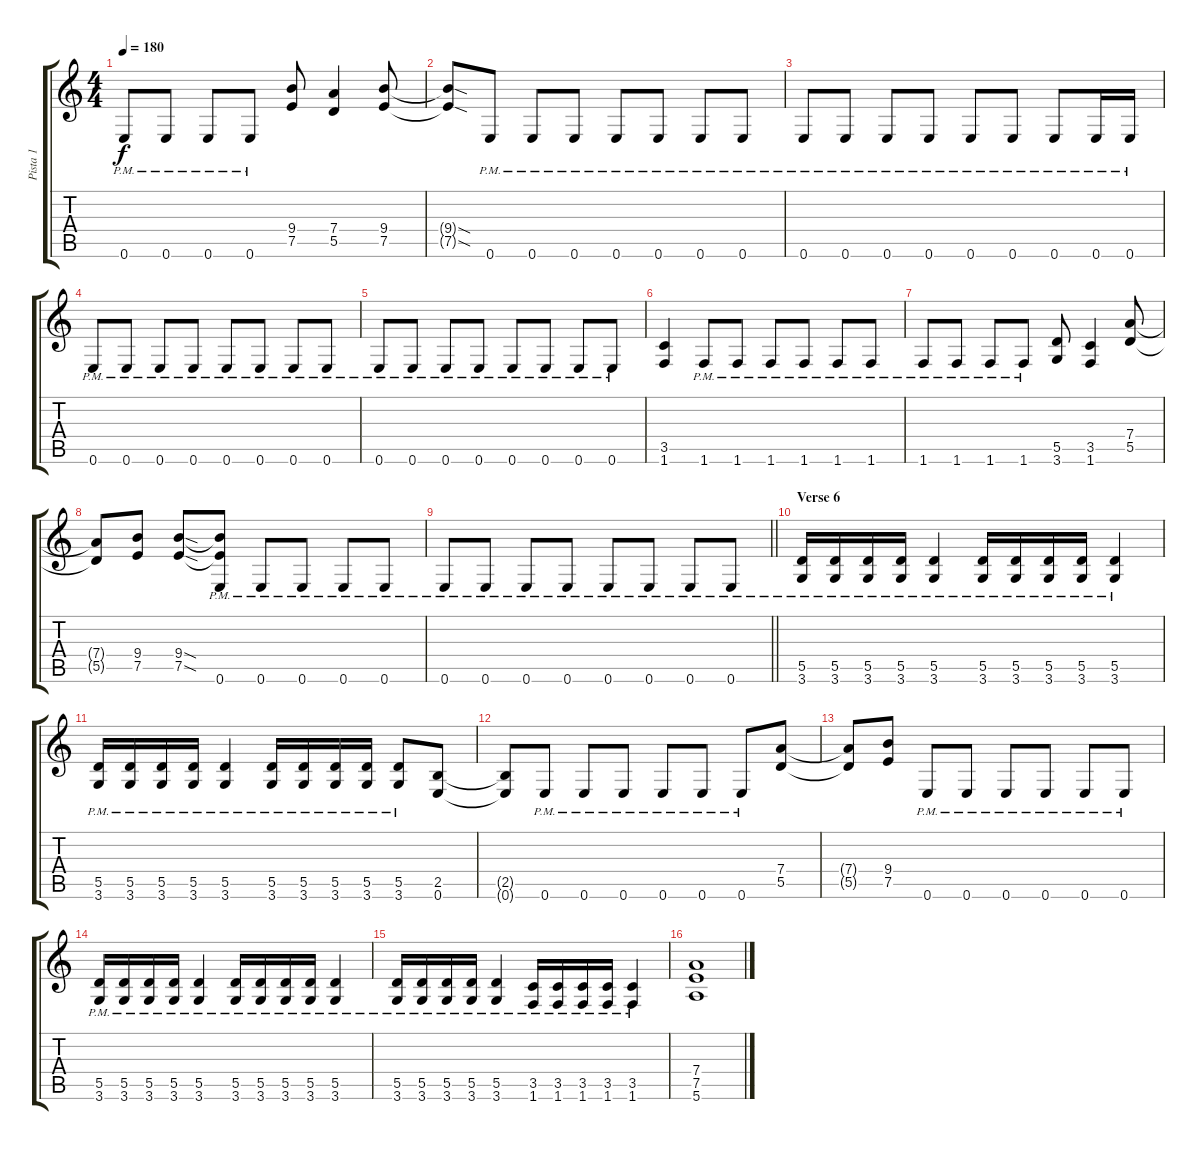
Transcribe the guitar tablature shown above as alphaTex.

\track ("Pista 1" "Pista 1") {instrument electricguitarclean}
\staff {score tabs}
\tuning (E4 B3 G3 D3 A2 E2) {hide}
\ts (4 4)
\tempo 180
\clef g2
\ks c
0.6{pm}.8{dy f} 0.6{pm}.8 0.6{pm}.8 0.6{pm}.8 (9.4 7.5).8 (7.4 5.5).4 (9.4 7.5).8 |
(9.4{sod t} 7.5{sod t}).8 0.6{pm}.8 0.6{pm}.8 0.6{pm}.8 0.6{pm}.8 0.6{pm}.8 0.6{pm}.8 0.6{pm}.8 |
0.6{pm}.8 0.6{pm}.8 0.6{pm}.8 0.6{pm}.8 0.6{pm}.8 0.6{pm}.8 0.6{pm}.8 0.6{pm}.16 0.6{pm}.16 |
0.6{pm}.8 0.6{pm}.8 0.6{pm}.8 0.6{pm}.8 0.6{pm}.8 0.6{pm}.8 0.6{pm}.8 0.6{pm}.8 |
0.6{pm}.8 0.6{pm}.8 0.6{pm}.8 0.6{pm}.8 0.6{pm}.8 0.6{pm}.8 0.6{pm}.8 0.6{pm}.8 |
(3.5 1.6).4 1.6{pm}.8 1.6{pm}.8 1.6{pm}.8 1.6{pm}.8 1.6{pm}.8 1.6{pm}.8 |
1.6{pm}.8 1.6{pm}.8 1.6{pm}.8 1.6{pm}.8 (5.5 3.6).8 (3.5 1.6).4 (7.4 5.5).8 |
(7.4{t} 5.5{t}).8 (9.4 7.5).8 (9.4{sod} 7.5{sod}).8 (9.4{t} 7.5{t} 0.6{pm}).8 0.6{pm}.8 0.6{pm}.8 0.6{pm}.8 0.6{pm}.8 |
\barLineRight lightlight
0.6{pm}.8 0.6{pm}.8 0.6{pm}.8 0.6{pm}.8 0.6{pm}.8 0.6{pm}.8 0.6{pm}.8 0.6{pm}.8 |
\section ("" "Verse 6")
(5.5{pm} 3.6{pm}).16 (5.5{pm} 3.6{pm}).16 (5.5{pm} 3.6{pm}).16 (5.5{pm} 3.6{pm}).16 (5.5{pm} 3.6{pm}).4 (5.5{pm} 3.6{pm}).16 (5.5{pm} 3.6{pm}).16 (5.5{pm} 3.6{pm}).16 (5.5{pm} 3.6{pm}).16 (5.5{pm} 3.6{pm}).4 |
(5.5{pm} 3.6{pm}).16 (5.5{pm} 3.6{pm}).16 (5.5{pm} 3.6{pm}).16 (5.5{pm} 3.6{pm}).16 (5.5{pm} 3.6{pm}).4 (5.5{pm} 3.6{pm}).16 (5.5{pm} 3.6{pm}).16 (5.5{pm} 3.6{pm}).16 (5.5{pm} 3.6{pm}).16 (5.5{pm} 3.6{pm}).8 (2.5 0.6).8 |
(2.5{t} 0.6{t}).8 0.6{pm}.8 0.6{pm}.8 0.6{pm}.8 0.6{pm}.8 0.6{pm}.8 0.6{pm}.8 (7.4 5.5).8 |
(7.4{t} 5.5{t}).8 (9.4 7.5).8 0.6{pm}.8 0.6{pm}.8 0.6{pm}.8 0.6{pm}.8 0.6{pm}.8 0.6{pm}.8 |
(5.5{pm} 3.6{pm}).16 (5.5{pm} 3.6{pm}).16 (5.5{pm} 3.6{pm}).16 (5.5{pm} 3.6{pm}).16 (5.5{pm} 3.6{pm}).4 (5.5{pm} 3.6{pm}).16 (5.5{pm} 3.6{pm}).16 (5.5{pm} 3.6{pm}).16 (5.5{pm} 3.6{pm}).16 (5.5{pm} 3.6{pm}).4 |
(5.5{pm} 3.6{pm}).16 (5.5{pm} 3.6{pm}).16 (5.5{pm} 3.6{pm}).16 (5.5{pm} 3.6{pm}).16 (5.5{pm} 3.6{pm}).4 (3.5{pm} 1.6{pm}).16 (3.5{pm} 1.6{pm}).16 (3.5{pm} 1.6{pm}).16 (3.5{pm} 1.6{pm}).16 (3.5{pm} 1.6{pm}).4 |
(7.4 7.5 5.6).1
